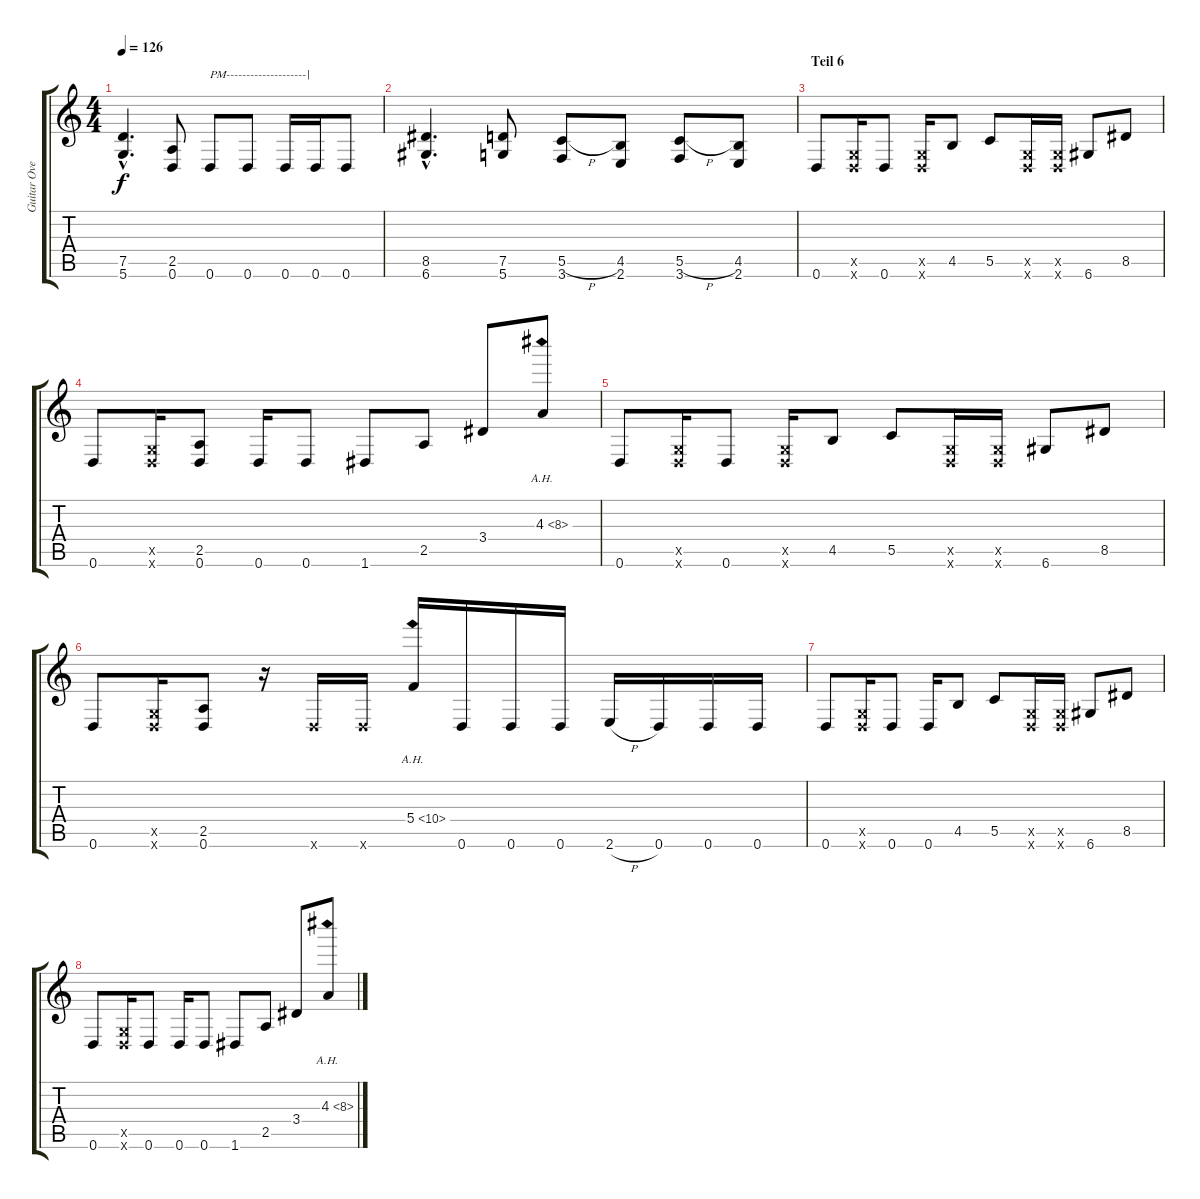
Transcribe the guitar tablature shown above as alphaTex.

\track ("Guitar Overdubs" "Guitar Ove") {instrument overdrivenguitar}
\staff {score tabs}
\tuning (D4 A3 F3 C3 G2 D2) {hide}
\ts (4 4)
\tempo 126
\clef g2
\ks c
(7.5{hac} 5.6{hac}).4{d dy f} (2.5 0.6).8 0.6.8{txt "PM--------------------|"} 0.6.8 0.6.16 0.6.16 0.6.8 |
(8.5{hac} 6.6{hac}).4{d} (7.5 5.6).8 (5.5{h} 3.6).8 (4.5 2.6).8 (5.5{h} 3.6).8 (4.5 2.6).8 |
\section ("" "Teil 6")
0.6.8 (0.5{x} 0.6{x}).16 0.6.8 (0.5{x} 0.6{x}).16 4.5.8 5.5.8 (0.5{x} 0.6{x}).16 (0.5{x} 0.6{x}).16 6.6.8 8.5.8 |
0.6.8 (0.5{x} 0.6{x}).16 (2.5 0.6).8 0.6.16 0.6.8 1.6.8 2.5.8 3.4.8 4.3{ah 4}.8 |
0.6.8 (0.5{x} 0.6{x}).16 0.6.8 (0.5{x} 0.6{x}).16 4.5.8 5.5.8 (0.5{x} 0.6{x}).16 (0.5{x} 0.6{x}).16 6.6.8 8.5.8 |
0.6.8 (0.5{x} 0.6{x}).16 (2.5 0.6).8 r.16 0.6{x}.16 0.6{x}.16 5.4{ah 5}.16 0.6.16 0.6.16 0.6.16 2.6{h}.16 0.6.16 0.6.16 0.6.16 |
0.6.8 (0.5{x} 0.6{x}).16 0.6.8 0.6.16 4.5.8 5.5.8 (0.5{x} 0.6{x}).16 (0.5{x} 0.6{x}).16 6.6.8 8.5.8 |
0.6.8 (0.5{x} 0.6{x}).16 0.6.8 0.6.16 0.6.8 1.6.8 2.5.8 3.4.8 4.3{ah 4}.8
